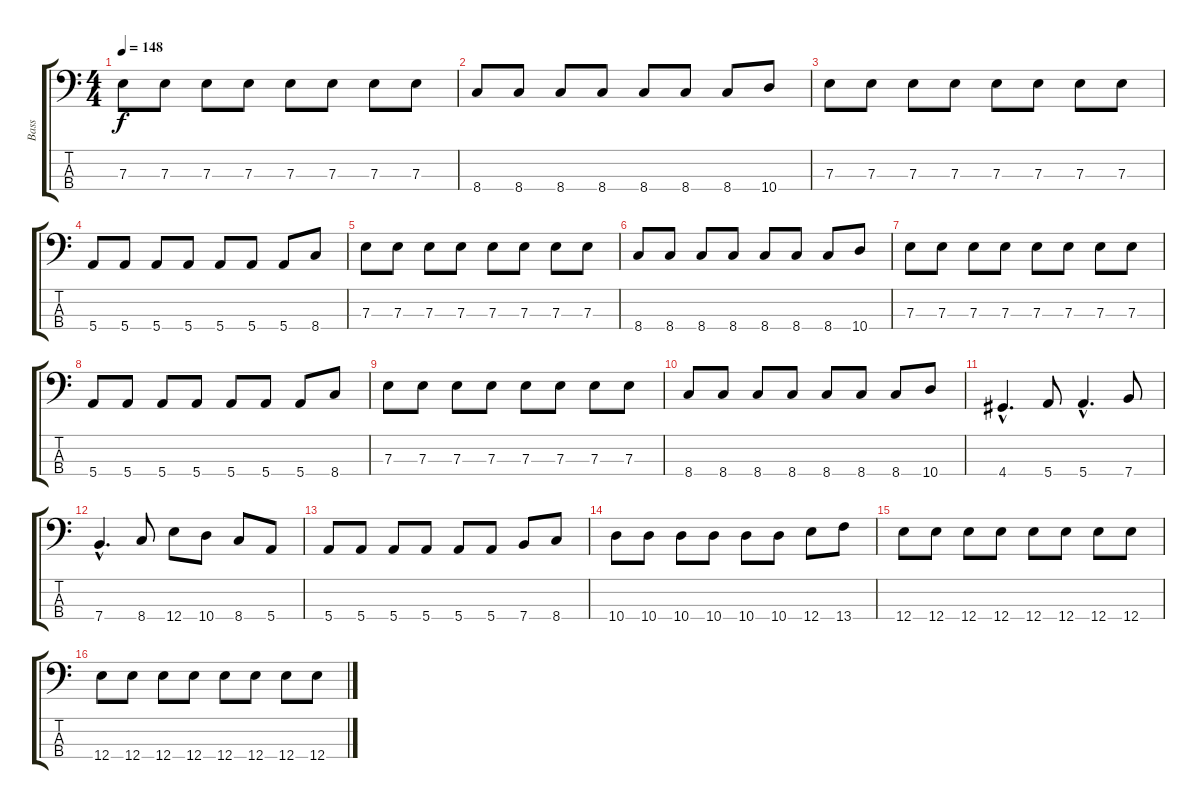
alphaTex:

\track ("Bass" "Bass") {instrument electricbassfinger}
\staff {score tabs}
\tuning (G2 D2 A1 E1) {hide}
\ts (4 4)
\tempo 148
\clef f4
\ks c
7.3.8{dy f} 7.3.8 7.3.8 7.3.8 7.3.8 7.3.8 7.3.8 7.3.8 |
8.4.8 8.4.8 8.4.8 8.4.8 8.4.8 8.4.8 8.4.8 10.4.8 |
7.3.8 7.3.8 7.3.8 7.3.8 7.3.8 7.3.8 7.3.8 7.3.8 |
5.4.8 5.4.8 5.4.8 5.4.8 5.4.8 5.4.8 5.4.8 8.4.8 |
7.3.8 7.3.8 7.3.8 7.3.8 7.3.8 7.3.8 7.3.8 7.3.8 |
8.4.8 8.4.8 8.4.8 8.4.8 8.4.8 8.4.8 8.4.8 10.4.8 |
7.3.8 7.3.8 7.3.8 7.3.8 7.3.8 7.3.8 7.3.8 7.3.8 |
5.4.8 5.4.8 5.4.8 5.4.8 5.4.8 5.4.8 5.4.8 8.4.8 |
7.3.8 7.3.8 7.3.8 7.3.8 7.3.8 7.3.8 7.3.8 7.3.8 |
8.4.8 8.4.8 8.4.8 8.4.8 8.4.8 8.4.8 8.4.8 10.4.8 |
4.4{hac}.4{d} 5.4.8 5.4{hac}.4{d} 7.4.8 |
7.4{hac}.4{d} 8.4.8 12.4.8 10.4.8 8.4.8 5.4.8 |
5.4.8 5.4.8 5.4.8 5.4.8 5.4.8 5.4.8 7.4.8 8.4.8 |
10.4.8 10.4.8 10.4.8 10.4.8 10.4.8 10.4.8 12.4.8 13.4.8 |
12.4.8 12.4.8 12.4.8 12.4.8 12.4.8 12.4.8 12.4.8 12.4.8 |
12.4.8 12.4.8 12.4.8 12.4.8 12.4.8 12.4.8 12.4.8 12.4.8
